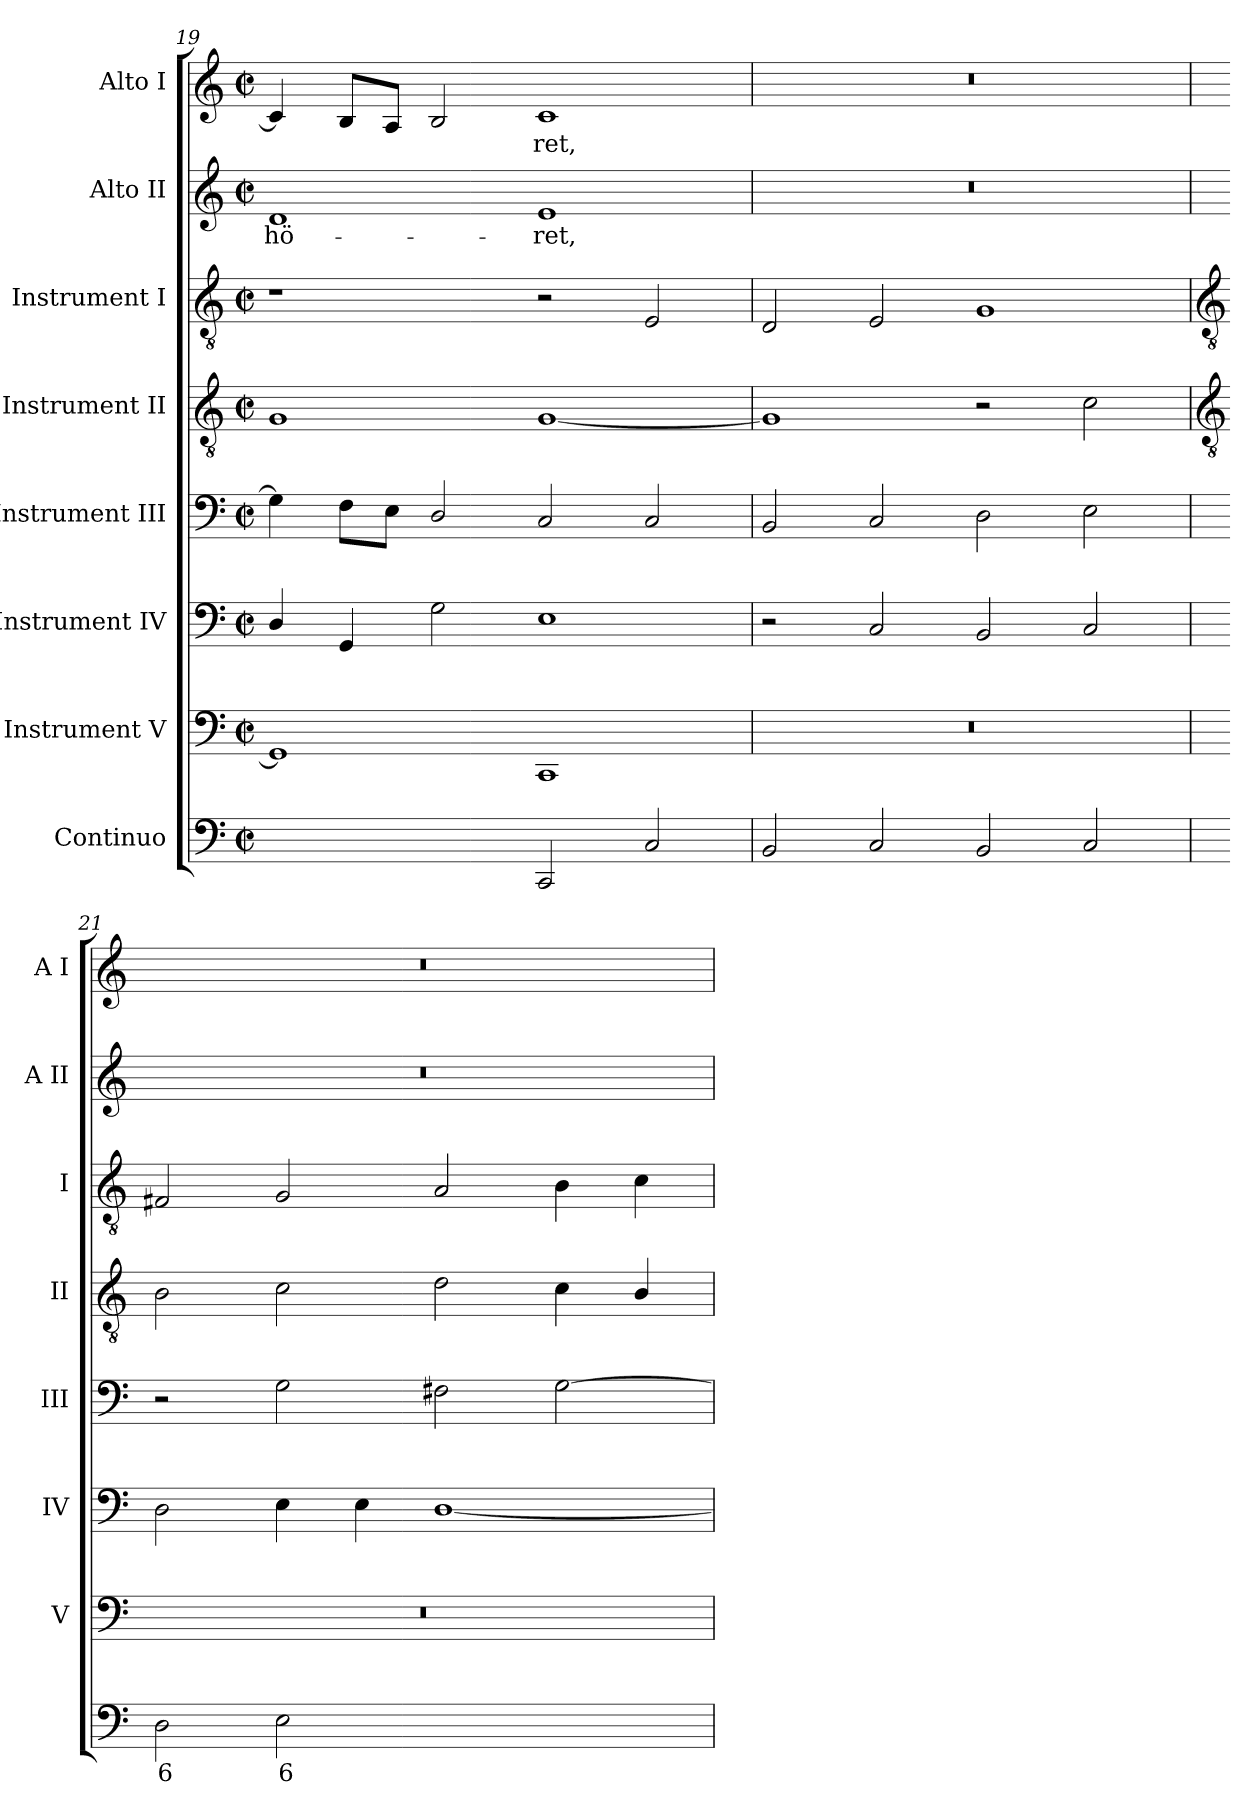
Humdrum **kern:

**kern	**text	**text	**kern	**kern	**kern	**kern	**kern	**kern	**text	**kern	**text
*part8	*part8	*part8	*part7	*part6	*part5	*part4	*part3	*part2	*part2	*part1	*part1
*staff8	*staff8	*staff8	*staff7	*staff6	*staff5	*staff4	*staff3	*staff2	*staff2	*staff1	*staff1
*I"Continuo	*	*	*I"Instrument V	*I"Instrument IV	*I"Instrument III	*I"Instrument II	*I"Instrument I	*I"Alto II	*	*I"Alto I	*
*	*	*	*I'V	*I'IV	*I'III	*I'II	*I'I	*I'A II	*	*I'A I	*
*clefF4	*	*	*clefF4	*clefF4	*clefF4	*clefGv2	*clefGv2	*clefG2	*	*clefG2	*
*k[]	*	*	*k[]	*k[]	*k[]	*k[]	*k[]	*k[]	*	*k[]	*
*C:	*	*	*C:	*C:	*C:	*C:	*C:	*C:	*	*C:	*
*M4/2	*	*	*M4/2	*M4/2	*M4/2	*M4/2	*M4/2	*M4/2	*	*M4/2	*
*met(c|)	*	*	*met(c|)	*met(c|)	*met(c|)	*met(c|)	*met(c|)	*met(c|)	*	*met(c|)	*
=19	=19	=19	=19	=19	=19	=19	=19	=19	=19	=19	=19
!	!LO:LY:b	!	!	!	!	!	!	!	!LO:LY:b	!	!
2GGyy_	4	.	1GG]	4D/	4G]	1G	1r	1d	-hö-	4c]	.
.	.	.	.	4GG	8FL	.	.	.	.	8BL	.
.	.	.	.	.	8EJ	.	.	.	.	8AJ	.
!	!LO:LY:b	!	!	!	!	!	!	!	!	!	!
2GGyy]	3	.	.	2G	2D/	.	.	.	.	2B	.
!	!	!	!	!	!	!	!	!	!LO:LY:b	!	!LO:LY:b
2CC	.	.	1CC	1E	2C	[1G	2r	1e	-ret,	1c	ret,
2C	.	.	.	.	2C	.	2E	.	.	.	.
=20	=20	=20	=20	=20	=20	=20	=20	=20	=20	=20	=20
2BB	.	.	0r	2r	2BB	1G]	2D	0r	.	0r	.
2C	.	.	.	2C	2C	.	2E	.	.	.	.
2BB	.	.	.	2BB	2D	2r	1G	.	.	.	.
2C	.	.	.	2C	2E	2c	.	.	.	.	.
!!LO:LB:g=z
=21	=21	=21	=21	=21	=21	=21	=21	=21	=21	=21	=21
*	*	*	*	*	*	*clefGv2	*clefGv2	*	*	*	*
!	!LO:LY:b	!	!	!	!	!	!	!	!	!	!
2D	6	.	0r	2D	2r	2B	2F#X	0r	.	0r	.
!	!LO:LY:b	!	!	!	!	!	!	!	!	!	!
2E	6	.	.	4E	2G	2c	2G	.	.	.	.
.	.	.	.	4E	.	.	.	.	.	.	.
[2D/yy	.	.	.	[1D/	2F#X	2d	2A	.	.	.	.
!	!LO:LY:b	!LO:LY:b	!	!	!	!	!	!	!	!	!
2D/yy_	6	4	.	.	[2G	4c	4B	.	.	.	.
.	.	.	.	.	.	4B/	4c	.	.	.	.
=	=	=	=	=	=	=	=	=	=	=	=
*-	*-	*-	*-	*-	*-	*-	*-	*-	*-	*-	*-
